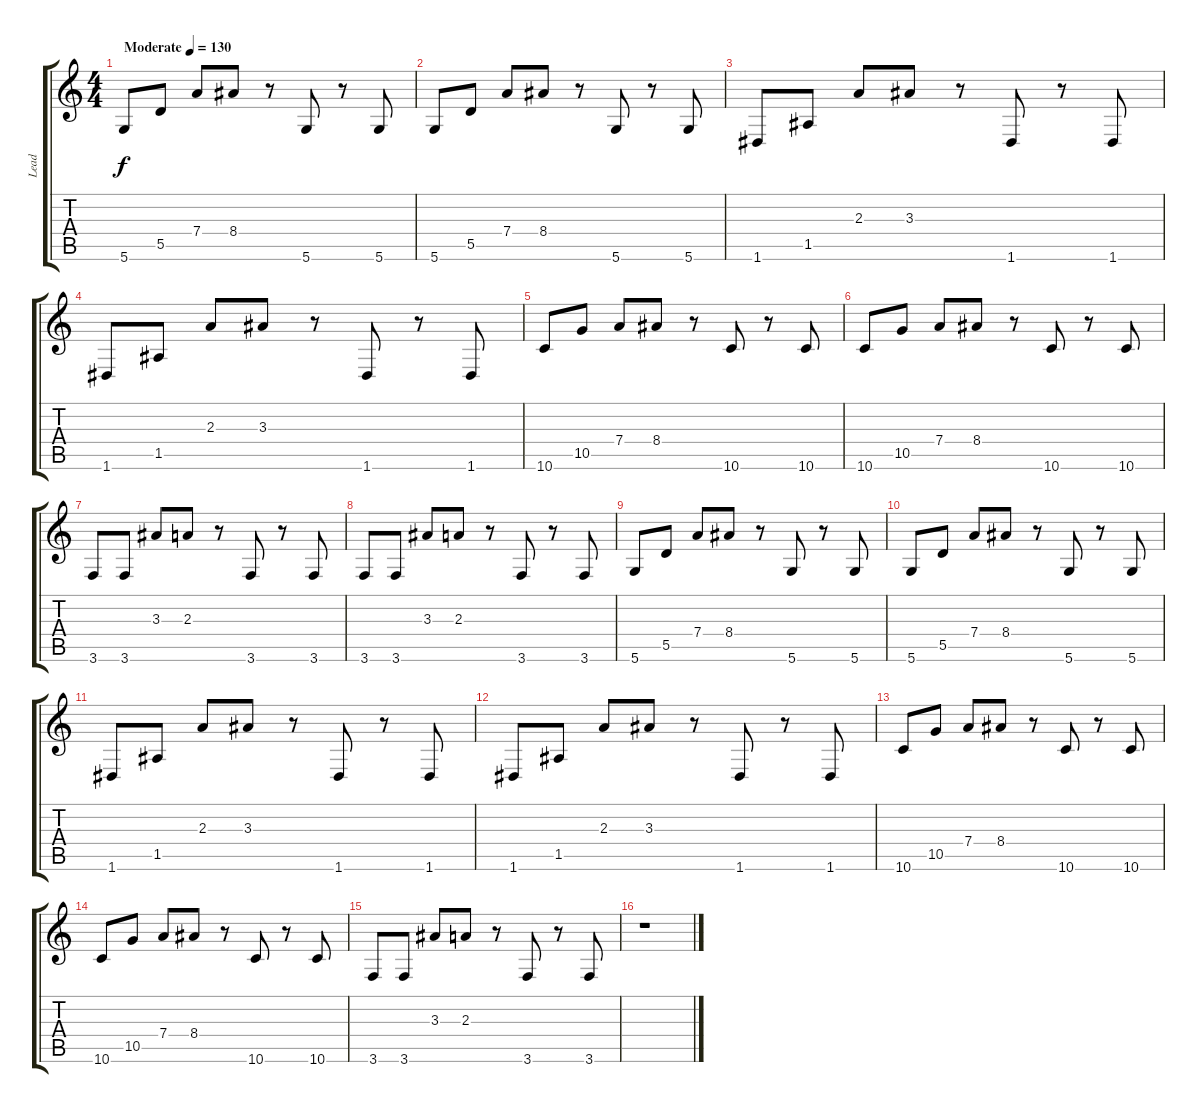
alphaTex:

\track ("Lead" "Lead") {instrument overdrivenguitar}
\staff {score tabs}
\tuning (E4 B3 G3 D3 A2 D2) {hide}
\ts (4 4)
\tempo (130 "Moderate")
\clef g2
\ks c
5.6.8{dy f instrument overdrivenguitar} 5.5.8 7.4.8 8.4.8 r.8 5.6.8 r.8 5.6.8 |
5.6.8 5.5.8 7.4.8 8.4.8 r.8 5.6.8 r.8 5.6.8 |
1.6.8 1.5.8 2.3.8 3.3.8 r.8 1.6.8 r.8 1.6.8 |
1.6.8 1.5.8 2.3.8 3.3.8 r.8 1.6.8 r.8 1.6.8 |
10.6.8 10.5.8 7.4.8 8.4.8 r.8 10.6.8 r.8 10.6.8 |
10.6.8 10.5.8 7.4.8 8.4.8 r.8 10.6.8 r.8 10.6.8 |
3.6.8 3.6.8 3.3.8 2.3.8 r.8 3.6.8 r.8 3.6.8 |
3.6.8 3.6.8 3.3.8 2.3.8 r.8 3.6.8 r.8 3.6.8 |
5.6.8 5.5.8 7.4.8 8.4.8 r.8 5.6.8 r.8 5.6.8 |
5.6.8 5.5.8 7.4.8 8.4.8 r.8 5.6.8 r.8 5.6.8 |
1.6.8 1.5.8 2.3.8 3.3.8 r.8 1.6.8 r.8 1.6.8 |
1.6.8 1.5.8 2.3.8 3.3.8 r.8 1.6.8 r.8 1.6.8 |
10.6.8 10.5.8 7.4.8 8.4.8 r.8 10.6.8 r.8 10.6.8 |
10.6.8 10.5.8 7.4.8 8.4.8 r.8 10.6.8 r.8 10.6.8 |
3.6.8 3.6.8 3.3.8 2.3.8 r.8 3.6.8 r.8 3.6.8 |
r.1
